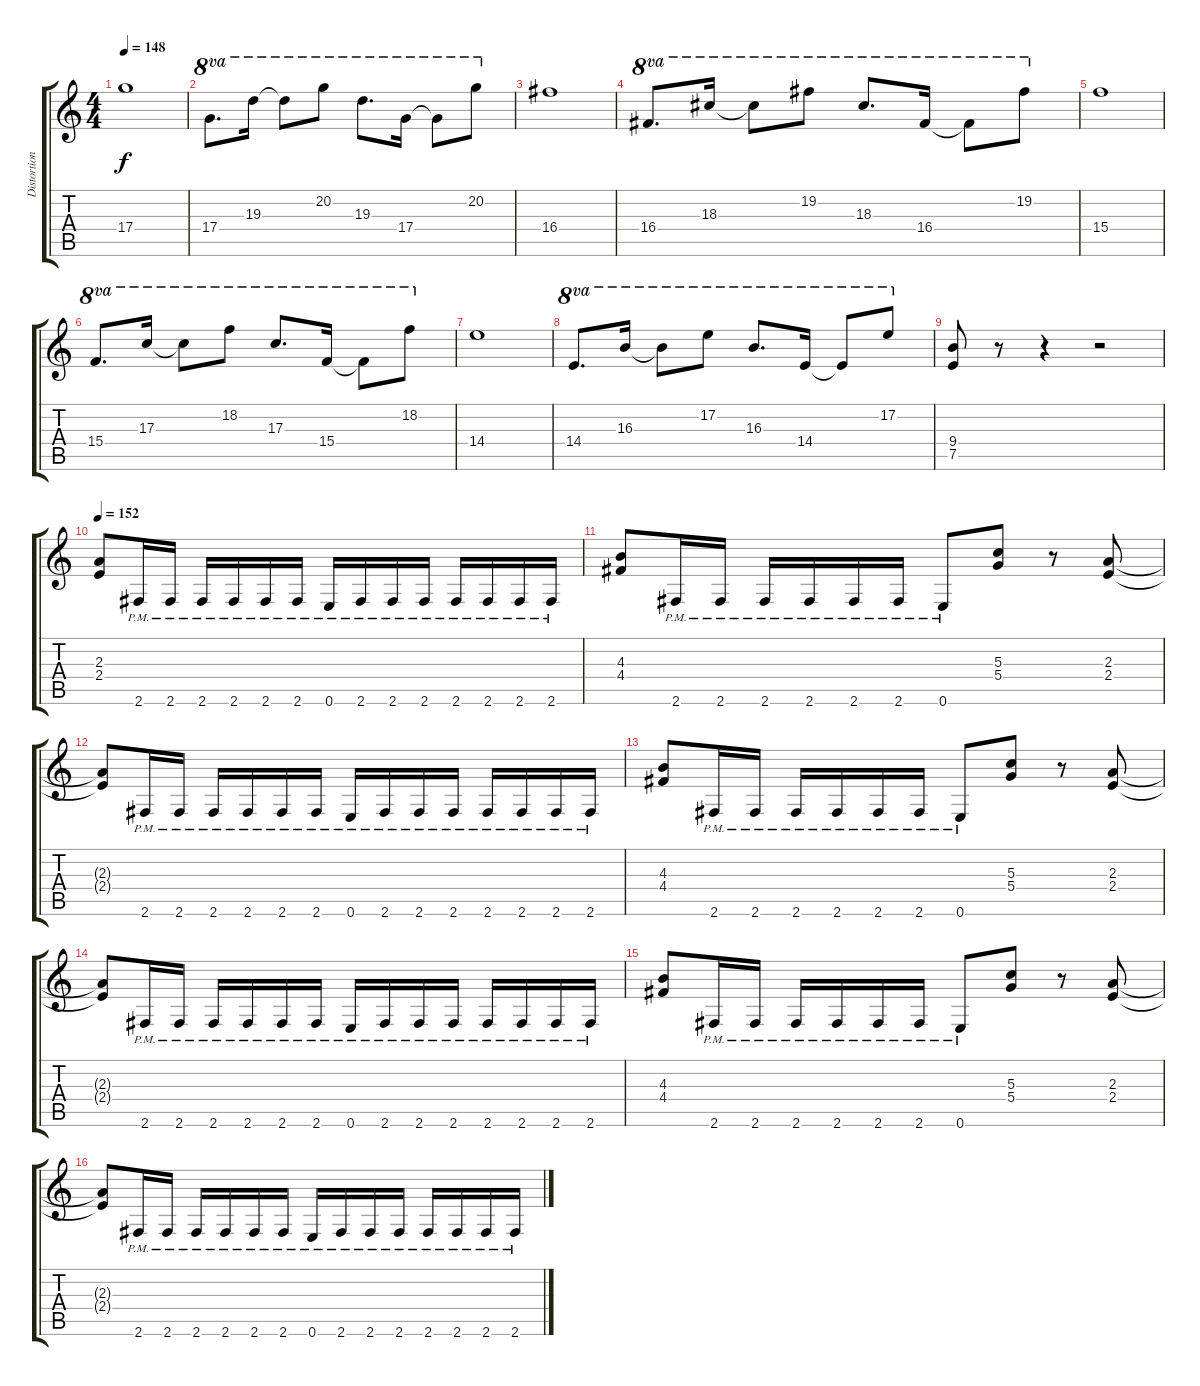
\track ("Distortion Guitar (Poland)" "Distortion") {instrument distortionguitar}
\staff {score tabs}
\tuning (E4 B3 G3 D3 A2 E2) {hide}
\ts (4 4)
\tempo 148
\clef g2
\ks c
17.4.1{dy f} |
17.4.8{d ot 8va} 19.3.16{ot 8va} 19.3{t}.8{ot 8va} 20.2.8{ot 8va} 19.3.8{d ot 8va} 17.4.16{ot 8va} 17.4{t}.8{ot 8va} 20.2.8{ot 8va} |
16.4.1 |
16.4.8{d ot 8va} 18.3.16{ot 8va} 18.3{t}.8{ot 8va} 19.2.8{ot 8va} 18.3.8{d ot 8va} 16.4.16{ot 8va} 16.4{t}.8{ot 8va} 19.2.8{ot 8va} |
15.4.1 |
15.4.8{d ot 8va} 17.3.16{ot 8va} 17.3{t}.8{ot 8va} 18.2.8{ot 8va} 17.3.8{d ot 8va} 15.4.16{ot 8va} 15.4{t}.8{ot 8va} 18.2.8{ot 8va} |
14.4.1 |
14.4.8{d ot 8va} 16.3.16{ot 8va} 16.3{t}.8{ot 8va} 17.2.8{ot 8va} 16.3.8{d ot 8va} 14.4.16{ot 8va} 14.4{t}.8{ot 8va} 17.2.8{ot 8va} |
(9.4 7.5).8 r.8 r.4 r.2 |
\tempo 152
(2.3 2.4).8 2.6{pm}.16 2.6{pm}.16 2.6{pm}.16 2.6{pm}.16 2.6{pm}.16 2.6{pm}.16 0.6{pm}.16 2.6{pm}.16 2.6{pm}.16 2.6{pm}.16 2.6{pm}.16 2.6{pm}.16 2.6{pm}.16 2.6{pm}.16 |
(4.3 4.4).8 2.6{pm}.16 2.6{pm}.16 2.6{pm}.16 2.6{pm}.16 2.6{pm}.16 2.6{pm}.16 0.6{pm}.8 (5.3 5.4).8 r.8 (2.3 2.4).8 |
(2.3{t} 2.4{t}).8 2.6{pm}.16 2.6{pm}.16 2.6{pm}.16 2.6{pm}.16 2.6{pm}.16 2.6{pm}.16 0.6{pm}.16 2.6{pm}.16 2.6{pm}.16 2.6{pm}.16 2.6{pm}.16 2.6{pm}.16 2.6{pm}.16 2.6{pm}.16 |
(4.3 4.4).8 2.6{pm}.16 2.6{pm}.16 2.6{pm}.16 2.6{pm}.16 2.6{pm}.16 2.6{pm}.16 0.6{pm}.8 (5.3 5.4).8 r.8 (2.3 2.4).8 |
(2.3{t} 2.4{t}).8 2.6{pm}.16 2.6{pm}.16 2.6{pm}.16 2.6{pm}.16 2.6{pm}.16 2.6{pm}.16 0.6{pm}.16 2.6{pm}.16 2.6{pm}.16 2.6{pm}.16 2.6{pm}.16 2.6{pm}.16 2.6{pm}.16 2.6{pm}.16 |
(4.3 4.4).8 2.6{pm}.16 2.6{pm}.16 2.6{pm}.16 2.6{pm}.16 2.6{pm}.16 2.6{pm}.16 0.6{pm}.8 (5.3 5.4).8 r.8 (2.3 2.4).8 |
(2.3{t} 2.4{t}).8 2.6{pm}.16 2.6{pm}.16 2.6{pm}.16 2.6{pm}.16 2.6{pm}.16 2.6{pm}.16 0.6{pm}.16 2.6{pm}.16 2.6{pm}.16 2.6{pm}.16 2.6{pm}.16 2.6{pm}.16 2.6{pm}.16 2.6{pm}.16
